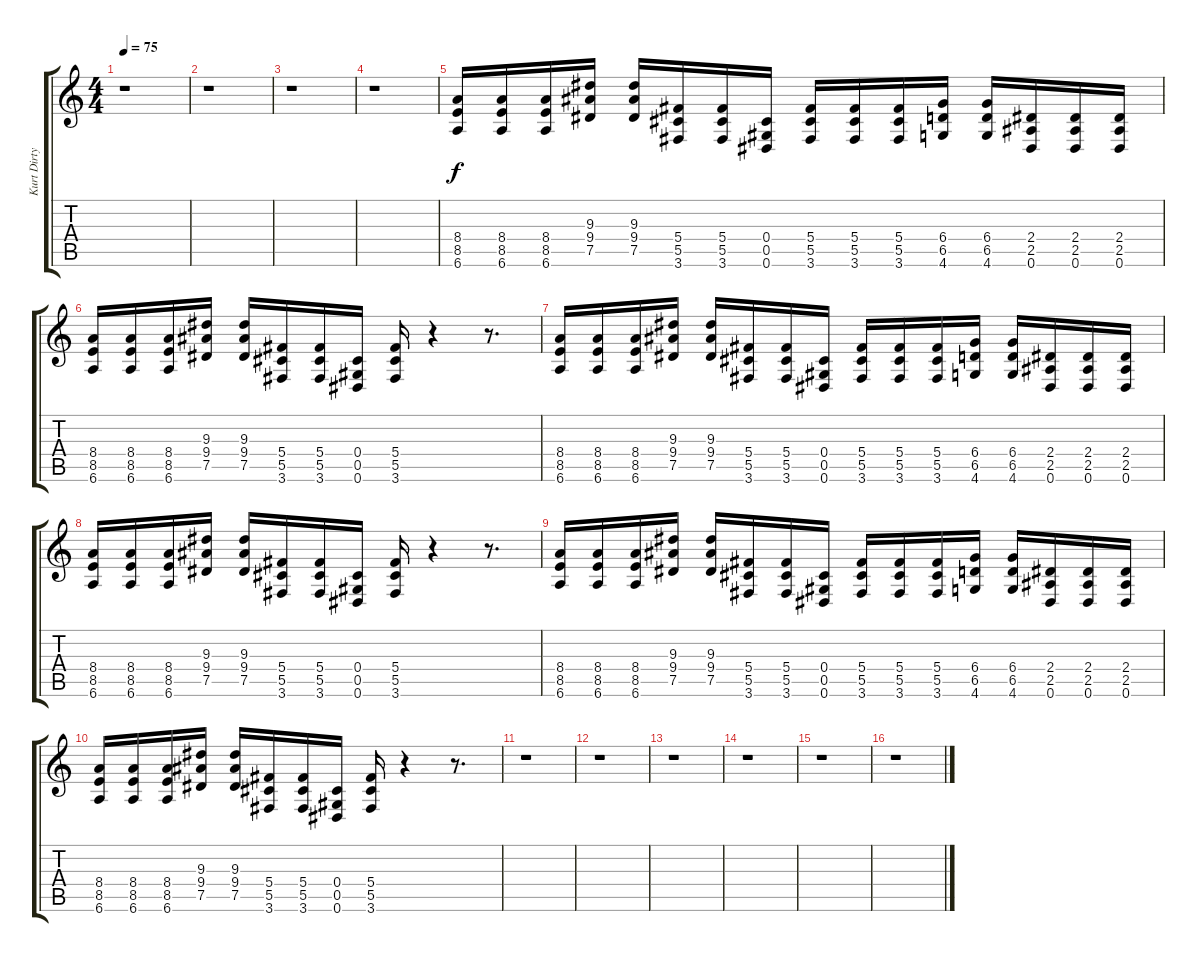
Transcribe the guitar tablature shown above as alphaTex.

\track ("Kurt Dirty" "Kurt Dirty") {instrument distortionguitar}
\staff {score tabs}
\tuning (Eb4 Bb3 Gb3 Db3 Ab2 Eb2) {hide}
\ts (4 4)
\tempo 75
\clef g2
\ks c
r.1{dy f instrument distortionguitar} |
r.1 |
r.1 |
r.1 |
(8.4 8.5 6.6).16 (8.4 8.5 6.6).16 (8.4 8.5 6.6).16 (9.3 9.4 7.5).16 (9.3 9.4 7.5).16 (5.4 5.5 3.6).16 (5.4 5.5 3.6).16 (0.4 0.5 0.6).16 (5.4 5.5 3.6).16 (5.4 5.5 3.6).16 (5.4 5.5 3.6).16 (6.4 6.5 4.6).16 (6.4 6.5 4.6).16 (2.4 2.5 0.6).16 (2.4 2.5 0.6).16 (2.4 2.5 0.6).16 |
(8.4 8.5 6.6).16 (8.4 8.5 6.6).16 (8.4 8.5 6.6).16 (9.3 9.4 7.5).16 (9.3 9.4 7.5).16 (5.4 5.5 3.6).16 (5.4 5.5 3.6).16 (0.4 0.5 0.6).16 (5.4 5.5 3.6).16 r.4 r.8{d} |
(8.4 8.5 6.6).16 (8.4 8.5 6.6).16 (8.4 8.5 6.6).16 (9.3 9.4 7.5).16 (9.3 9.4 7.5).16 (5.4 5.5 3.6).16 (5.4 5.5 3.6).16 (0.4 0.5 0.6).16 (5.4 5.5 3.6).16 (5.4 5.5 3.6).16 (5.4 5.5 3.6).16 (6.4 6.5 4.6).16 (6.4 6.5 4.6).16 (2.4 2.5 0.6).16 (2.4 2.5 0.6).16 (2.4 2.5 0.6).16 |
(8.4 8.5 6.6).16 (8.4 8.5 6.6).16 (8.4 8.5 6.6).16 (9.3 9.4 7.5).16 (9.3 9.4 7.5).16 (5.4 5.5 3.6).16 (5.4 5.5 3.6).16 (0.4 0.5 0.6).16 (5.4 5.5 3.6).16 r.4 r.8{d} |
(8.4 8.5 6.6).16 (8.4 8.5 6.6).16 (8.4 8.5 6.6).16 (9.3 9.4 7.5).16 (9.3 9.4 7.5).16 (5.4 5.5 3.6).16 (5.4 5.5 3.6).16 (0.4 0.5 0.6).16 (5.4 5.5 3.6).16 (5.4 5.5 3.6).16 (5.4 5.5 3.6).16 (6.4 6.5 4.6).16 (6.4 6.5 4.6).16 (2.4 2.5 0.6).16 (2.4 2.5 0.6).16 (2.4 2.5 0.6).16 |
(8.4 8.5 6.6).16 (8.4 8.5 6.6).16 (8.4 8.5 6.6).16 (9.3 9.4 7.5).16 (9.3 9.4 7.5).16 (5.4 5.5 3.6).16 (5.4 5.5 3.6).16 (0.4 0.5 0.6).16 (5.4 5.5 3.6).16 r.4 r.8{d} |
r.1 |
r.1 |
r.1 |
r.1 |
r.1 |
r.1
